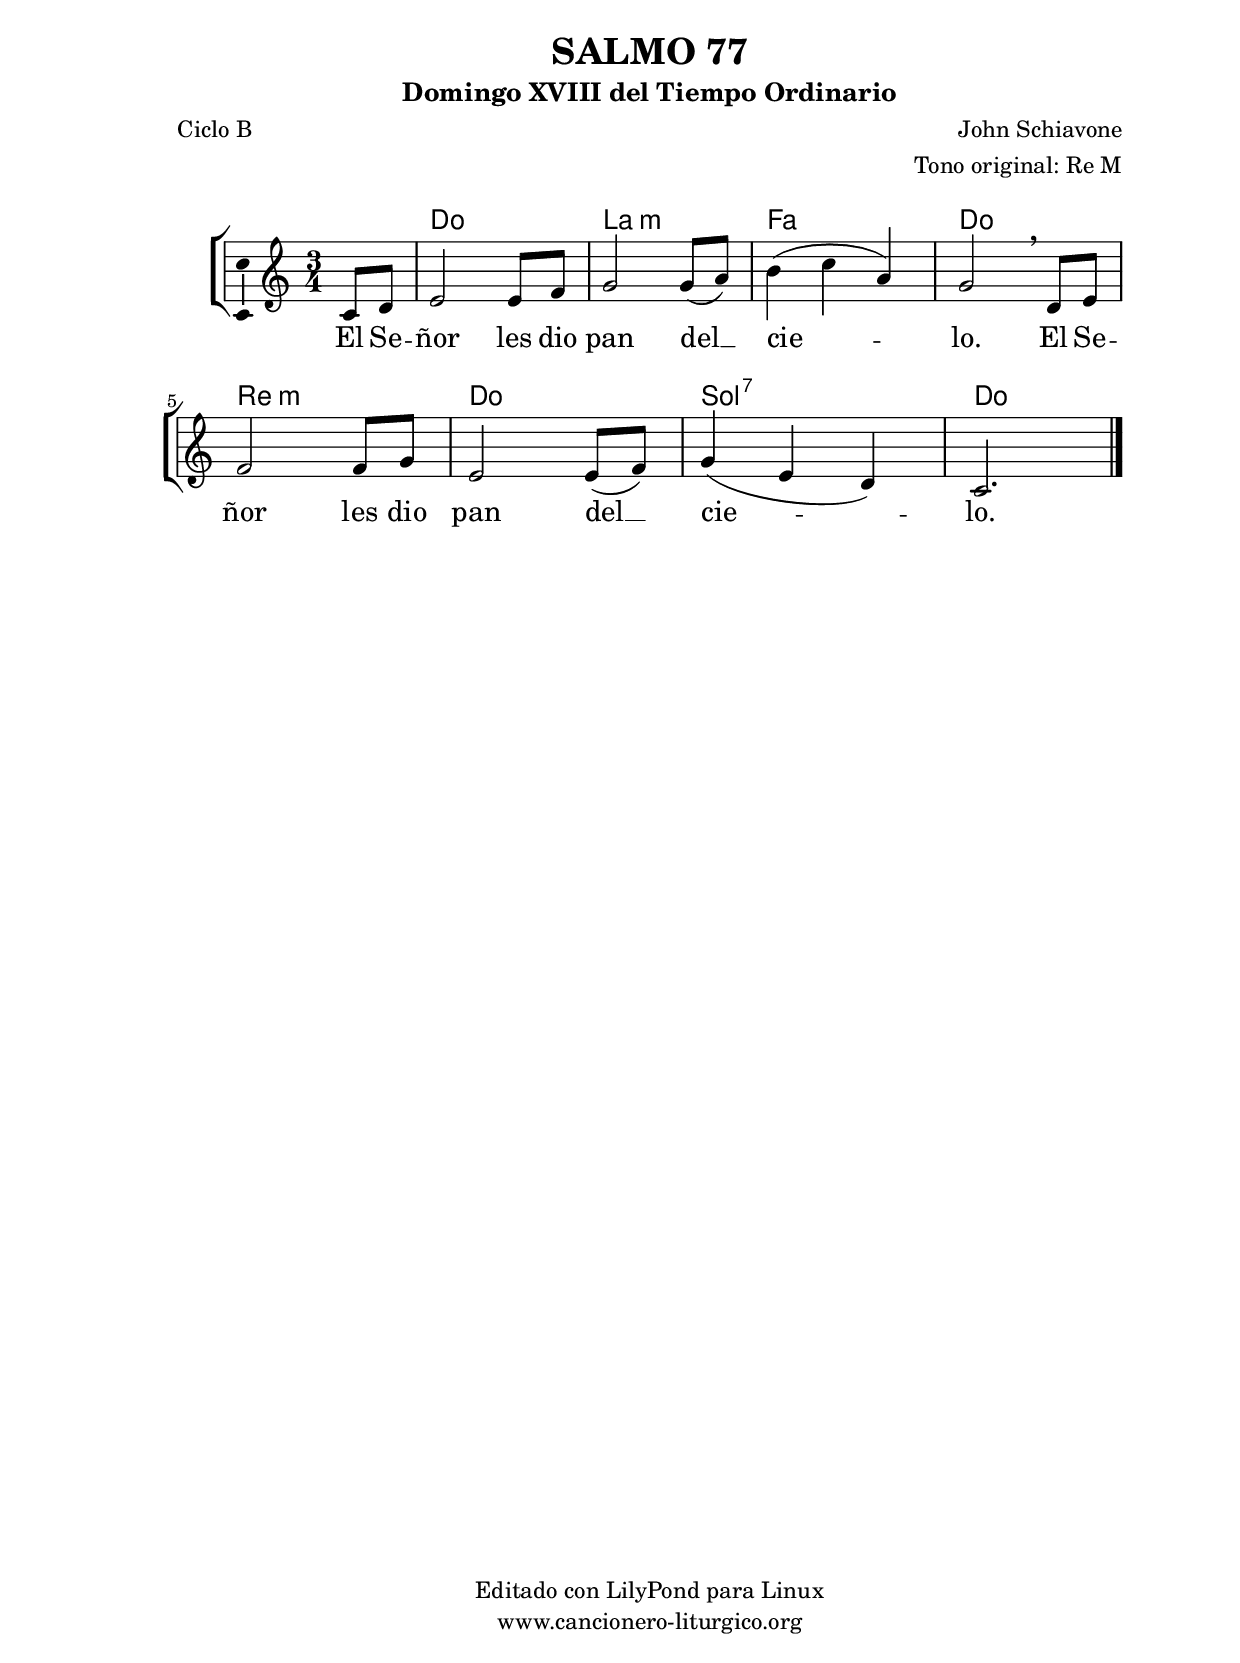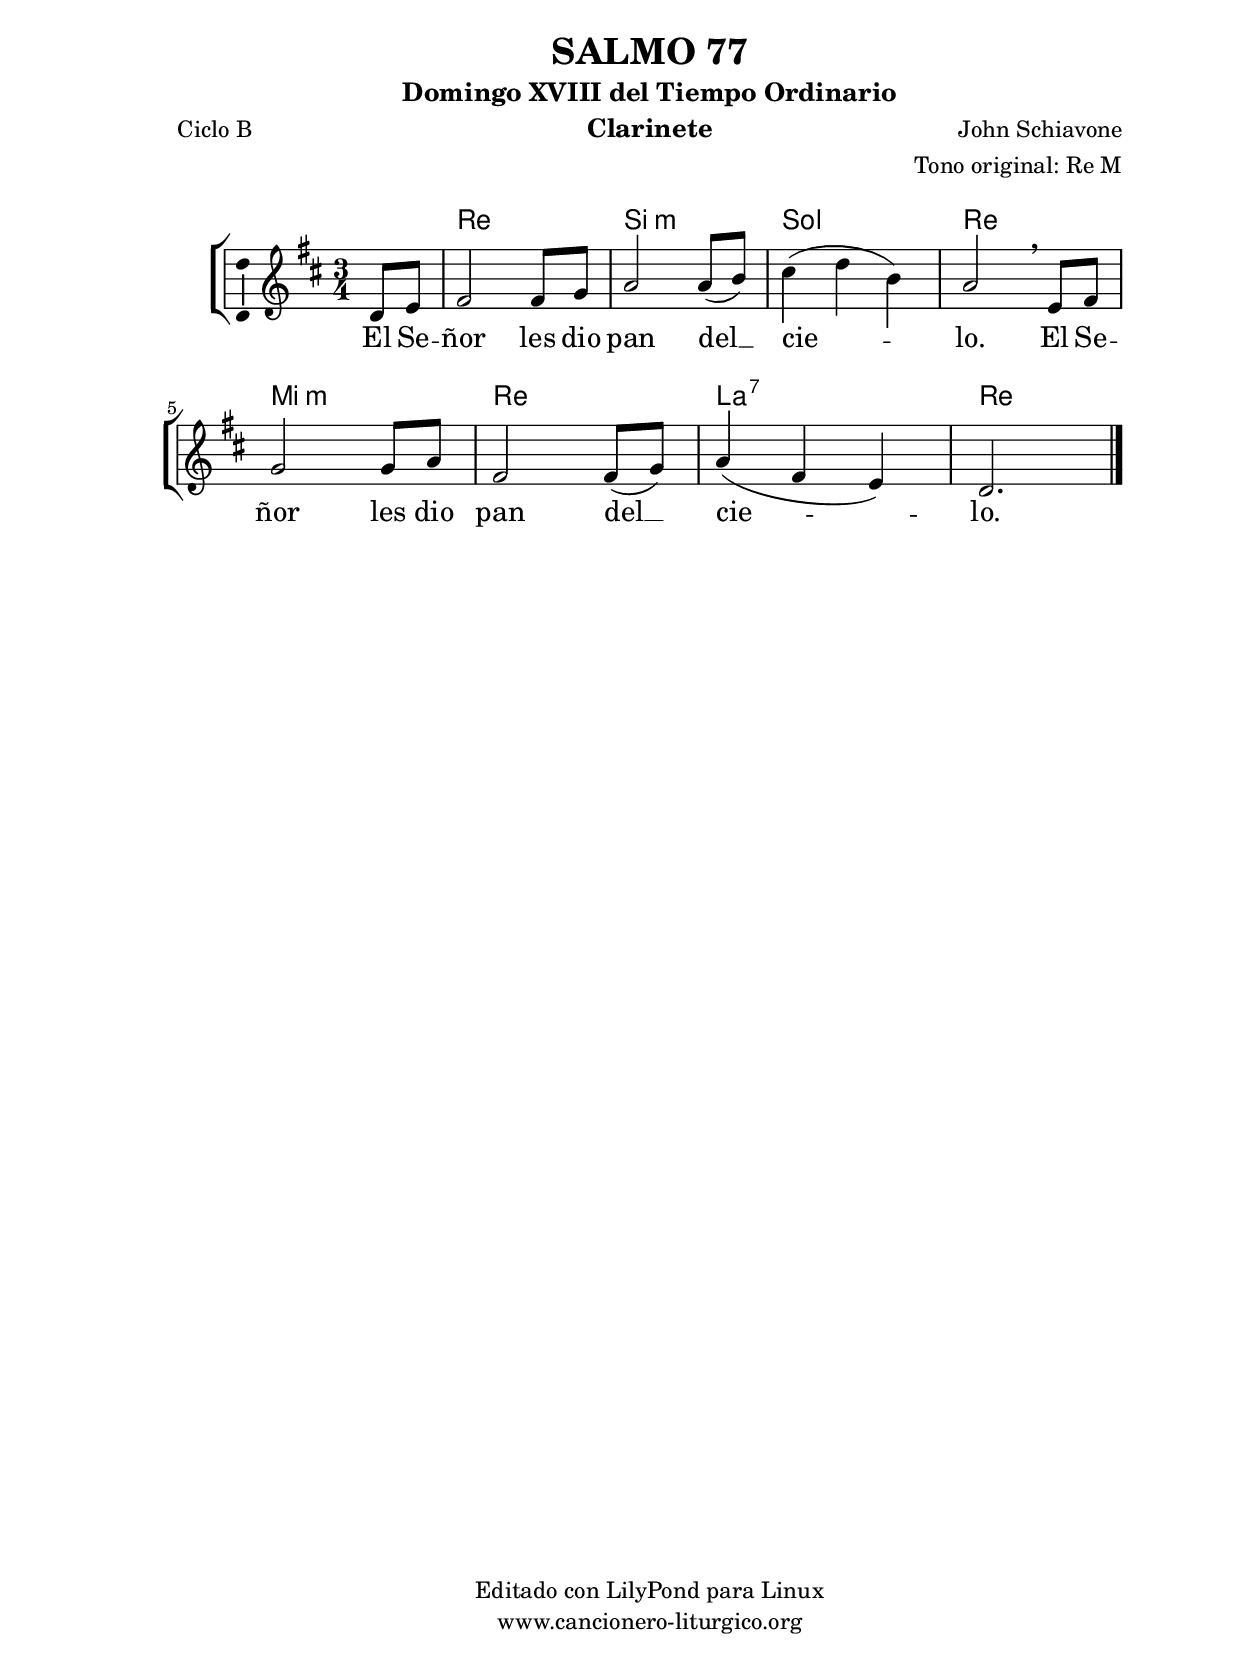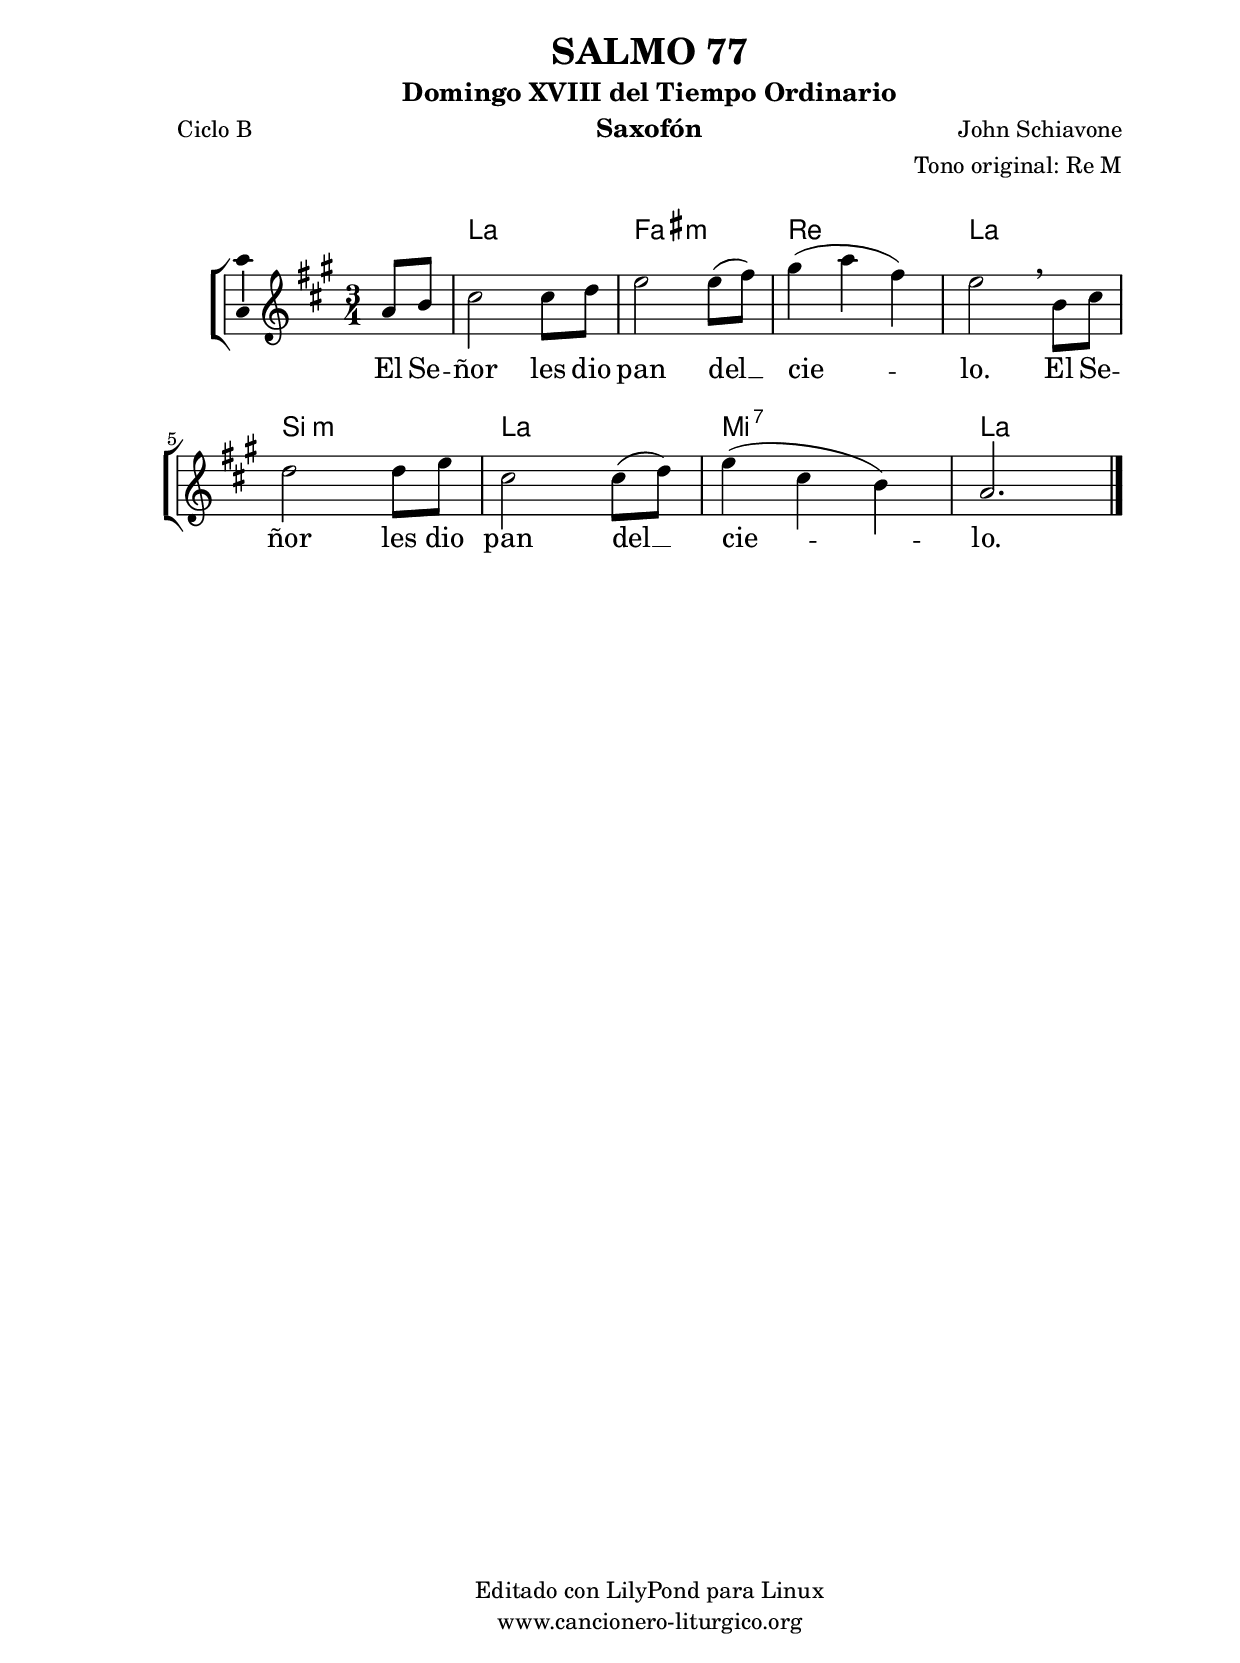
%
%para convertir .midi en .wav:
%timidity filename.midi -Ow -o finename.wav
%
%
%Para convertir de .wav a .mp3:
%lame -h -m j filename.wav
%
%
%para escuchar el midi:
%timidity nombrefichero.midi
%


%versión de lilypond para la que se ha escrito esta partitura:
\version "2.16.0"

	%Tamaño papel
	#(set-default-paper-size "a4")
	%Tamaño partitura
	#(set-global-staff-size 20)
	%No responde al pulsar sobre una nota
	#(ly:set-option 'point-and-click #f)

%parámetros del encabezamiento:
\header {
	title = "SALMO 77"
	subtitle = "Domingo XVIII del Tiempo Ordinario"
	composer = "John Schiavone"
	poet = "Ciclo B"
	meter = ""
	arranger = "Tono original: Re M"
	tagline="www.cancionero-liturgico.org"
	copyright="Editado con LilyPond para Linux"
	}

%parámetros asociados al papel:
\paper  {
	oddHeaderMarkup = \markup {\fill-line { \on-the-fly #not-first-page \fromproperty #'header:title \on-the-fly #not-first-page \fromproperty #'header:composer }}
	evenHeaderMarkup = \markup {\fill-line { \fromproperty #'header:composer \fromproperty #'header:title }}
	#(set-paper-size "a4")
	print-page-number = ##f
	first-page-number = 1
	print-first-page-number = ##f
%	head-separation = 3.0 \cm
	top-margin = 2.0 \cm
	bottom-margin = 0.5\cm
%%%	bottom-margin = -1.0\cm
	left-margin = 3.0 \cm
	line-width = 16.0 \cm 
	indent = 8\mm
	interscoreline = 2.\mm
	between-system-space = 15\mm
%	para que las partituras no llenen la hoja:
	ragged-bottom = ##t
%	idem para la última hoja:
	ragged-last-bottom = ##f
%	para que las partituras llenen el ancho del papel:
	ragged-last = ##f
	after-title-space = 2.5 \cm
%page-count=1
%system-count=8

	%Flexible Vertical Spacing
%	markup-markup-spacing =
%	#'((basic-distance . 15) (minimum-distance . 15) (padding . 3))
	markup-system-spacing =
	#'((basic-distance . 15) (minimum-distance . 15) (padding . 3))
	system-system-spacing =
	#'((basic-distance . 15) (minimum-distance . 15) (padding . 3))
	score-system-spacing =
	#'((basic-distance . 15) (minimum-distance . 15) (padding . 5))
%	top-system-spacing = % header
%	#'((basic-distance . 8) (minimum-distance . 0) (padding . 3))
%	top-markup-spacing =
%	#'((basic-distance . 20) (minimum-distance . 20) (padding . 3))
	last-bottom-spacing = % footer
	#'((basic-distance . 5) (minimum-distance . 5) (padding . 3))
%	score-markup-spacing =
%	#'((basic-distance . 16) (minimum-distance . 13) (padding . 3))

	}


%parámetros que afectan a toda la partitura:
global =  {
	%clave de sol (G):
	\clef G
	%armadura:
	\transpose d c
	\key d \major
	\tempo 4=100
	\set Score.tempoHideNote = ##t
	}


acordes = {
	\italianChords
	\chordmode {
	\transpose d c
{

s4
d2. b:m g d e:m d a:7 d

	}
	}
}

melodia = 
	\transpose d c
{
	\relative c'{
	\time 3/4

\partial4
d8 e
fis2 fis8 g
a2 a8 (b)
cis4 (d b)
a2 \breathe e8 fis
g2 g8 a
fis2 fis8 (g)
a4 (fis e)
d2.

\bar "|."
}
}

texto = \lyricmode {
El Se -- ñor les dio pan del __ cie -- lo.
El Se -- ñor les dio pan del __ cie -- lo.
	}


acordesStaff = \context ChordNames = acordesStaff <<
	\set chordChanges = ##t
	\acordes
	>>


vozStaff = \context Voice = vozStaff
\with {\consists "Ambitus_engraver"}
<<
%	\set Staff.instrumentName = ""
%	\set Staff.shortInstrumentName = ""
%	\set Staff.midiInstrument = #"clarinet"
%	\set Staff.midiInstrument = #"cello"
%	\set Staff.midiInstrument = #"flute"
	\set Staff.midiInstrument = #"electric guitar (jazz)"
%	\set Staff.midiInstrument = #"english horn"
%	\set Staff.midiInstrument = #"violin"
%	\set Staff.midiInstrument = #"glockenspiel"
	\set Staff.midiMinimumVolume = #0.7
	\set Staff.midiMaximumVolume = #0.9
	\global
	\melodia
	>>


textoStaff = \context Lyrics = textoStaff <<
	\lyricsto vozStaff \texto
	>>

\book {
	\score {
		\context ChoirStaff {
			\override StaffGroup.SystemStartBracket #'collapse-height = #1
			\override Score.SystemStartBar #'collapse-height = #1
			<<
			\acordesStaff
			\vozStaff
			\textoStaff
			>>
			}
		\layout {
	    		\context {
				\Lyrics
				\override LyricText #'font-size = #2
				}
	   		 \context {
				\Score
				%fontSize = #3
				\override StaffSymbol #'staff-space = #(magstep +3)
				%\override Beam #'thickness = #0.55
				%\override SpacingSpanner #'spacing-increment = #1.0
				%\override Slur #'height-limit = #1.5
				}
			}
		}
	\score {
		\unfoldRepeats
		\context ChoirStaff {
			<<
			\acordesStaff
			\vozStaff
			>>
			}
		\midi {
	  		\context {
	  			\Score
				tempoWholesPerMinute = #(ly:make-moment 70 4)
				}
			}
		}
	}

%Partitura para clarinete
#(define output-suffix "C")
\book {
	\header{
		instrument = "Clarinete"
		}
	\score {
		\context ChoirStaff {
			\override StaffGroup.SystemStartBracket #'collapse-height = #1
			\override Score.SystemStartBar #'collapse-height = #1
\transpose c d
			<<
			\acordesStaff
			\vozStaff
			\textoStaff
			>>
			}
		\layout {
	    		\context {
				\Lyrics
				\override LyricText #'font-size = #2
				}
	   		 \context {
				\Score
				%fontSize = #3
				\override StaffSymbol #'staff-space = #(magstep +3)
				%\override Beam #'thickness = #0.55
				%\override SpacingSpanner #'spacing-increment = #1.0
				%\override Slur #'height-limit = #1.5
				}
			}
		}
	}

%Partitura para saxofón
#(define output-suffix "S")
\book {
	\header{
		instrument = "Saxofón"
		}
	\score {
		\context ChoirStaff {
			\override StaffGroup.SystemStartBracket #'collapse-height = #1
			\override Score.SystemStartBar #'collapse-height = #1
\transpose c a
			<<
			\acordesStaff
			\vozStaff
			\textoStaff
			>>
			}
		\layout {
	    		\context {
				\Lyrics
				\override LyricText #'font-size = #2
				}
	   		 \context {
				\Score
				%fontSize = #3
				\override StaffSymbol #'staff-space = #(magstep +3)
				%\override Beam #'thickness = #0.55
				%\override SpacingSpanner #'spacing-increment = #1.0
				%\override Slur #'height-limit = #1.5
				}
			}
		}
	}

